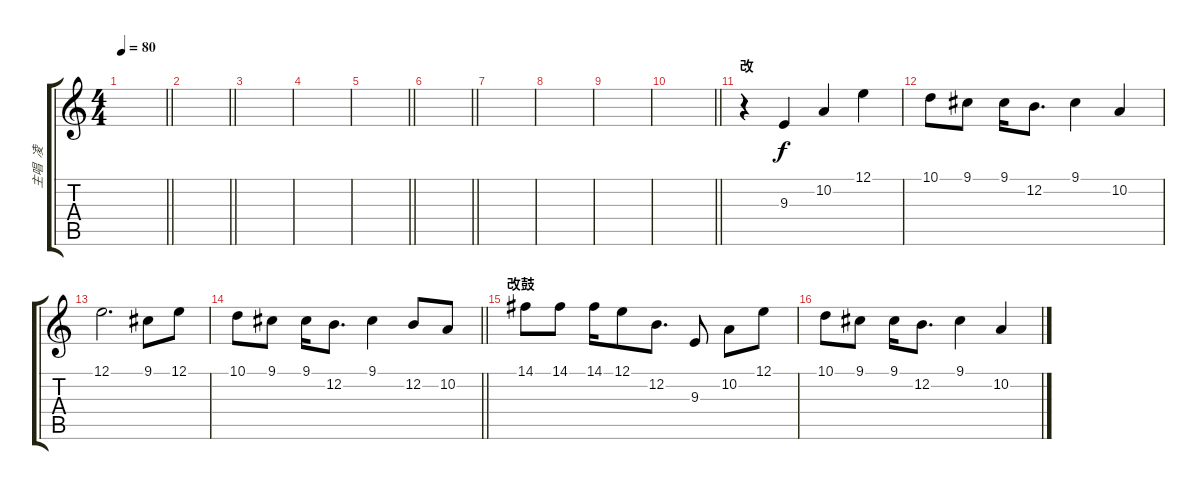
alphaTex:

\track ("主唱  凌" "主唱  凌") {instrument stringensemble1}
\staff {score tabs}
\tuning (E4 B3 G3 D3 A2 E2) {hide}
\ts (4 4)
\tempo 80
\clef g2
\barLineRight lightlight
\ks c
|
\barLineRight lightlight
|
|
|
\barLineRight lightlight
|
\barLineRight lightlight
|
|
|
|
\barLineRight lightlight
|
\section ("" "改")
r.4 9.3.4 10.2.4 12.1.4 |
10.1.8 9.1.8 9.1.16 12.2.8{d} 9.1.4 10.2.4 |
12.1.2{d} 9.1.8 12.1.8 |
\barLineRight lightlight
10.1.8 9.1.8 9.1.16 12.2.8{d} 9.1.4 12.2.8 10.2.8 |
\section ("" "改鼓")
14.1.8 14.1.8 14.1.16 12.1.8 12.2.8{d} 9.3.8 10.2.8 12.1.8 |
10.1.8 9.1.8 9.1.16 12.2.8{d} 9.1.4 10.2.4
